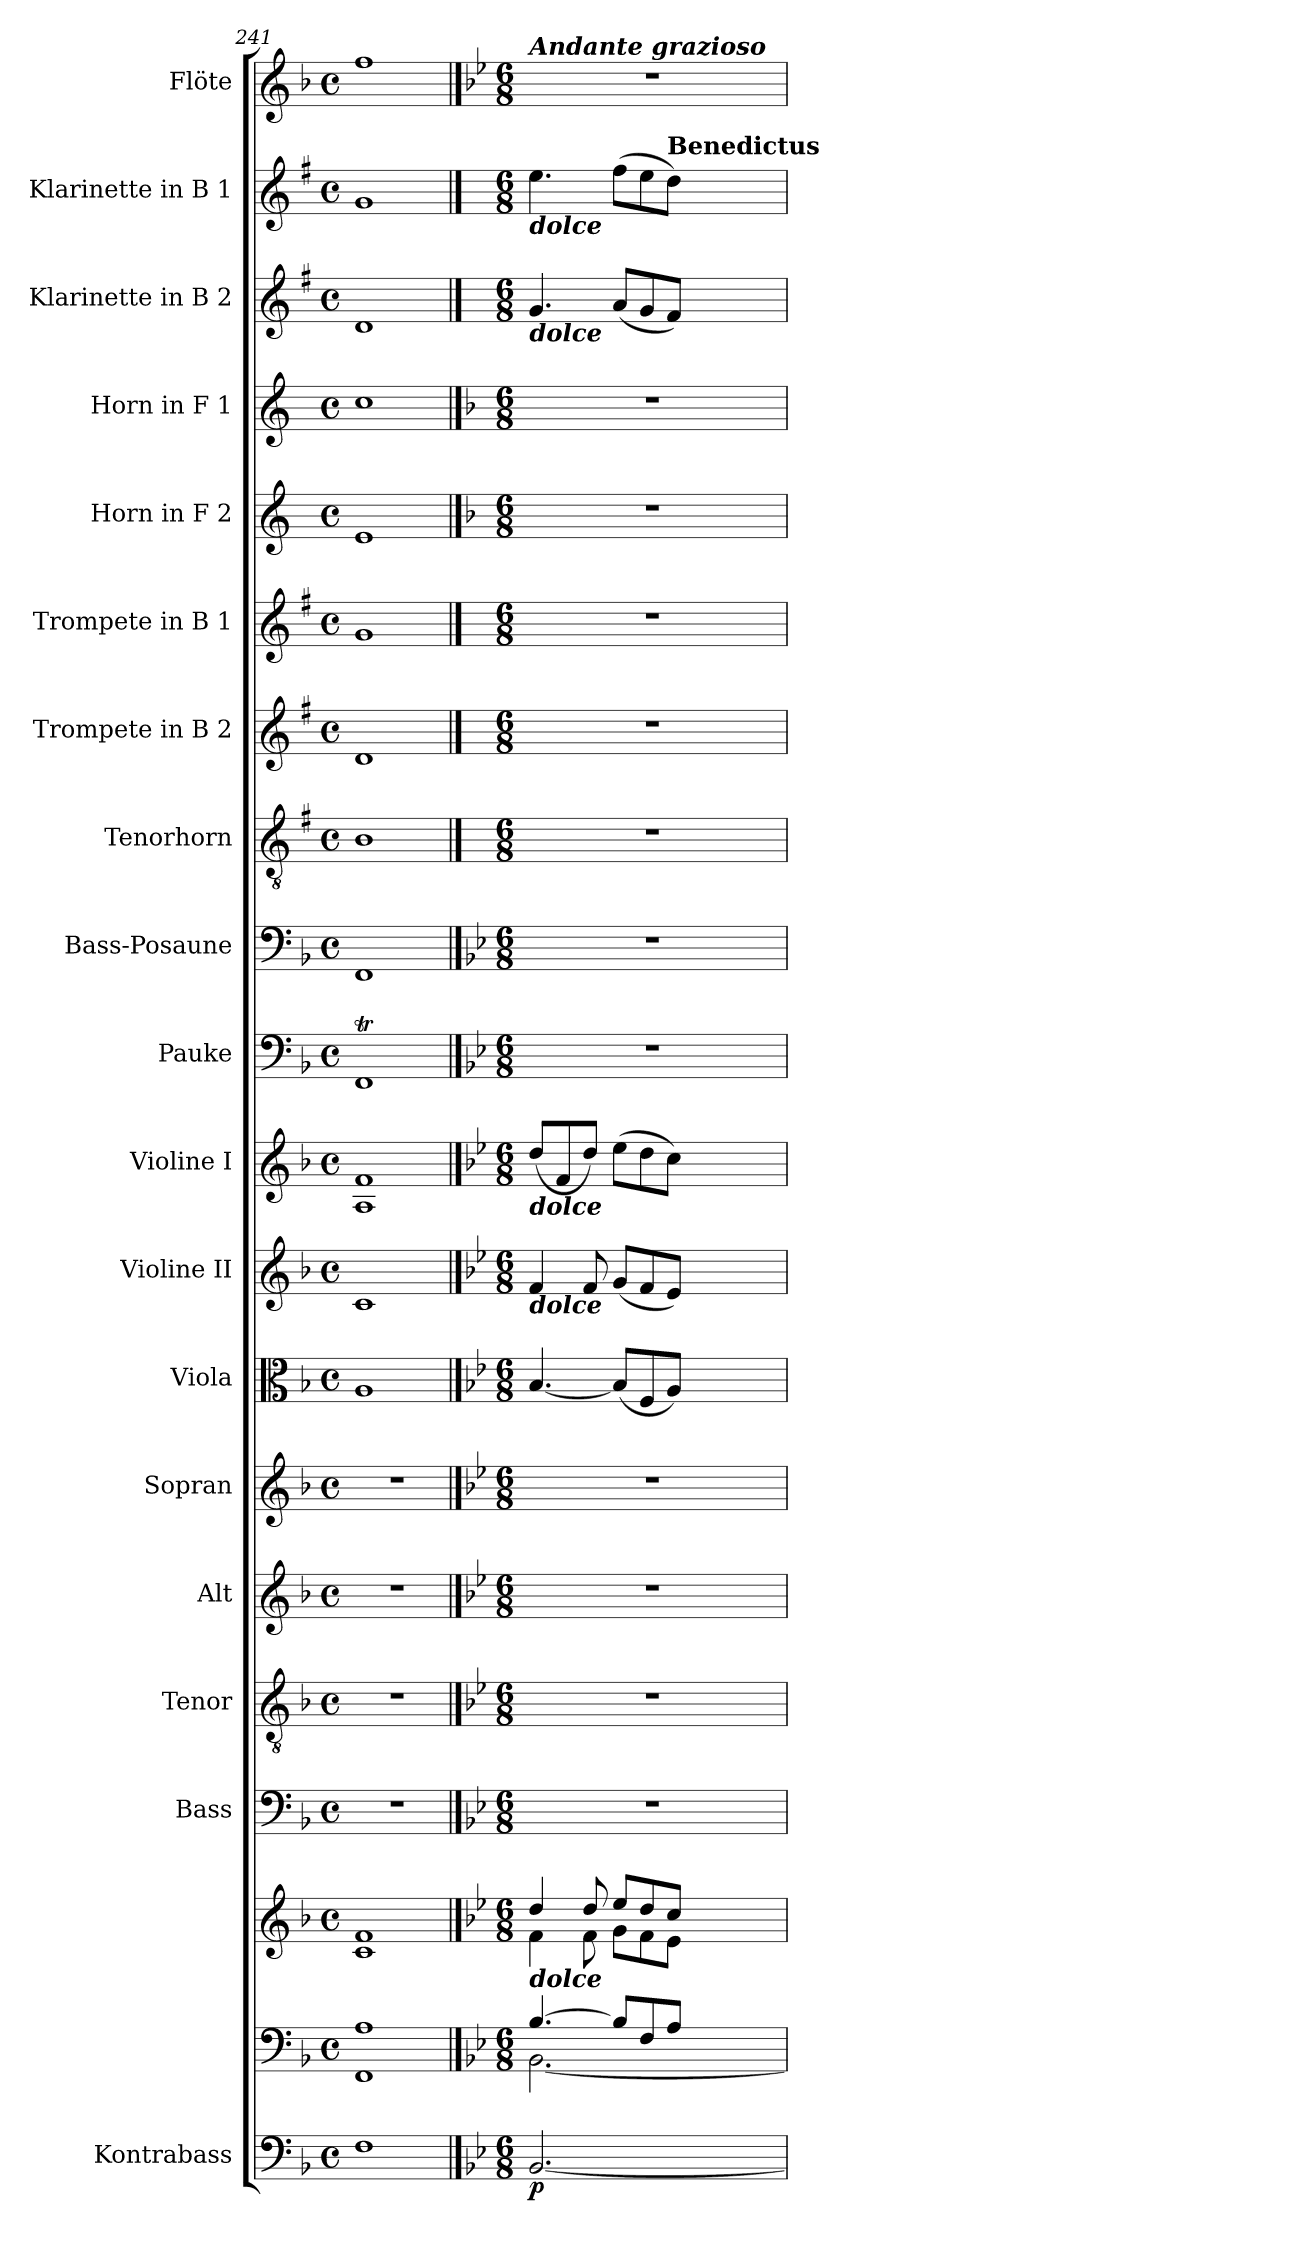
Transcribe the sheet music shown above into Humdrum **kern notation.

**kern	**dynam	**kern	**kern	**kern	**kern	**kern	**kern	**kern	**kern	**kern	**kern	**kern	**kern	**kern	**kern	**kern	**kern	**kern	**kern	**kern
*part19	*part19	*part18	*part18	*part17	*part16	*part15	*part14	*part13	*part12	*part11	*part10	*part9	*part8	*part7	*part6	*part5	*part4	*part3	*part2	*part1
*staff20	*staff20	*staff19	*staff18	*staff17	*staff16	*staff15	*staff14	*staff13	*staff12	*staff11	*staff10	*staff9	*staff8	*staff7	*staff6	*staff5	*staff4	*staff3	*staff2	*staff1
*I"Kontrabass	*	*	*	*I"Bass	*I"Tenor	*I"Alt	*I"Sopran	*I"Viola	*I"Violine II	*I"Violine I	*I"Pauke	*I"Bass-Posaune	*I"Tenorhorn	*I"Trompete in B 2	*I"Trompete in B 1	*I"Horn in F 2	*I"Horn in F 1	*I"Klarinette in B 2	*I"Klarinette in B 1	*I"Flöte
*I'Kb.	*	*	*	*I'B	*I'T	*I'A	*I'S	*I'Vla.	*I'Vl. II	*I'Vl. I	*I'Pk.	*I'B. Pos.	*I'T	*	*	*I'Hrn. 2	*I'Hrn. 1	*	*	*I'Fl.
*clefF4	*	*clefF4	*clefG2	*clefF4	*clefGv2	*clefG2	*clefG2	*clefC3	*clefG2	*clefG2	*clefF4	*clefF4	*clefGv2	*clefG2	*clefG2	*clefG2	*clefG2	*clefG2	*clefG2	*clefG2
*ITrd7c12	*	*	*	*	*	*	*	*	*	*	*	*	*ITrd1c2	*ITrd1c2	*ITrd1c2	*ITrd4c7	*ITrd4c7	*ITrd1c2	*ITrd1c2	*
*k[b-]	*	*k[b-]	*k[b-]	*k[b-]	*k[b-]	*k[b-]	*k[b-]	*k[b-]	*k[b-]	*k[b-]	*k[b-]	*k[b-]	*k[b-]	*k[b-]	*k[b-]	*k[b-]	*k[b-]	*k[b-]	*k[b-]	*k[b-]
*F:	*	*F:	*F:	*F:	*F:	*F:	*F:	*F:	*F:	*F:	*F:	*F:	*F:	*F:	*F:	*F:	*F:	*F:	*F:	*F:
*M4/4	*	*M4/4	*M4/4	*M4/4	*M4/4	*M4/4	*M4/4	*M4/4	*M4/4	*M4/4	*M4/4	*M4/4	*M4/4	*M4/4	*M4/4	*M4/4	*M4/4	*M4/4	*M4/4	*M4/4
*met(c)	*	*met(c)	*met(c)	*met(c)	*met(c)	*met(c)	*met(c)	*met(c)	*met(c)	*met(c)	*met(c)	*met(c)	*met(c)	*met(c)	*met(c)	*met(c)	*met(c)	*met(c)	*met(c)	*met(c)
=241	=241	=241	=241	=241	=241	=241	=241	=241	=241	=241	=241	=241	=241	=241	=241	=241	=241	=241	=241	=241
*	*	*^	*^	*	*	*	*	*	*	*	*	*	*	*	*	*	*	*	*	*
1FF	.	1A	1FF	1f	1c	1r	1r	1r	1r	1A	1c	1A 1f	1FFT	1FF	1A	1c	1f	1A	1f	1c	1f	1ff
!!LO:PB:g=z
==242	==242	==242	==242	==242	==242	==242	==242	==242	==242	==242	==242	==242	==242	==242	==242	==242	==242	==242	==242	==242	==242	==242
*k[b-e-]	*	*k[b-e-]	*	*k[b-e-]	*	*k[b-e-]	*k[b-e-]	*k[b-e-]	*k[b-e-]	*k[b-e-]	*k[b-e-]	*k[b-e-]	*k[b-e-]	*k[b-e-]	*k[b-e-]	*k[b-e-]	*k[b-e-]	*k[b-e-]	*k[b-e-]	*k[b-e-]	*k[b-e-]	*k[b-e-]
*B-:	*	*B-:	*	*B-:	*	*B-:	*B-:	*B-:	*B-:	*B-:	*B-:	*B-:	*B-:	*B-:	*B-:	*B-:	*B-:	*B-:	*B-:	*B-:	*B-:	*B-:
*M6/8	*	*M6/8	*	*M6/8	*	*M6/8	*M6/8	*M6/8	*M6/8	*M6/8	*M6/8	*M6/8	*M6/8	*M6/8	*M6/8	*M6/8	*M6/8	*M6/8	*M6/8	*M6/8	*M6/8	*M6/8
!	!	!	!	!	!	!	!	!	!	!	!	!	!	!	!	!	!	!	!	!	!	!LO:TX:a:Bi:t=Andante grazioso
!	!	!	!	!	!	!	!	!	!	!	!	!	!	!	!	!	!	!	!	!	!LO:TX:b:Bi:t=dolce	!
!	!	!	!	!	!	!	!	!	!	!	!	!	!	!	!	!	!	!	!	!LO:TX:b:Bi:t=dolce	!	!
!	!	!	!	!	!	!	!	!	!	!	!	!LO:TX:b:Bi:t=dolce	!	!	!	!	!	!	!	!	!	!
!	!	!	!	!	!	!	!	!	!	!	!LO:TX:b:Bi:t=dolce	!	!	!	!	!	!	!	!	!	!	!
!	!	!	!	!LO:TX:b:Bi:t=dolce	!	!	!	!	!	!	!	!	!	!	!	!	!	!	!	!	!	!
!	!LO:DY:b	!	!	!	!	!	!	!	!	!	!	!	!	!	!	!	!	!	!	!	!	!
[2.BBB-/	p	[>4.B-/	[<2.BB-\	4dd/	4f\	2.r	2.r	2.r	2.r	[4.B-/	4f/	(<8dd/L	2.r	2.r	2.r	2.r	2.r	2.r	2.r	4.f/	4.dd\	2.r
.	.	.	.	.	.	.	.	.	.	.	.	8f/	.	.	.	.	.	.	.	.	.	.
.	.	.	.	8dd/	8f\	.	.	.	.	.	8f/	8dd/J)	.	.	.	.	.	.	.	.	.	.
.	.	8B-/L]	.	8ee-/L	8g\L	.	.	.	.	(<8B-/L]	(<8g/L	(>8ee-\L	.	.	.	.	.	.	.	(<8g/L	(>8ee-\L	.
.	.	8F/	.	8dd/	8f\	.	.	.	.	8F/	8f/	8dd\	.	.	.	.	.	.	.	8f/	8dd\	.
!	!	!	!	!	!	!	!	!	!	!	!	!	!	!	!	!	!	!	!	!	!LO:TX:a:B:t=Benedictus	!
.	.	8A/J	.	8cc/J	8e-\J	.	.	.	.	8A/J)	8e-/J)	8cc\J)	.	.	.	.	.	.	.	8e-/J)	8cc\J)	.
*	*	*v	*v	*	*	*	*	*	*	*	*	*	*	*	*	*	*	*	*	*	*	*
*	*	*	*v	*v	*	*	*	*	*	*	*	*	*	*	*	*	*	*	*	*	*
=	=	=	=	=	=	=	=	=	=	=	=	=	=	=	=	=	=	=	=	=
*-	*-	*-	*-	*-	*-	*-	*-	*-	*-	*-	*-	*-	*-	*-	*-	*-	*-	*-	*-	*-
